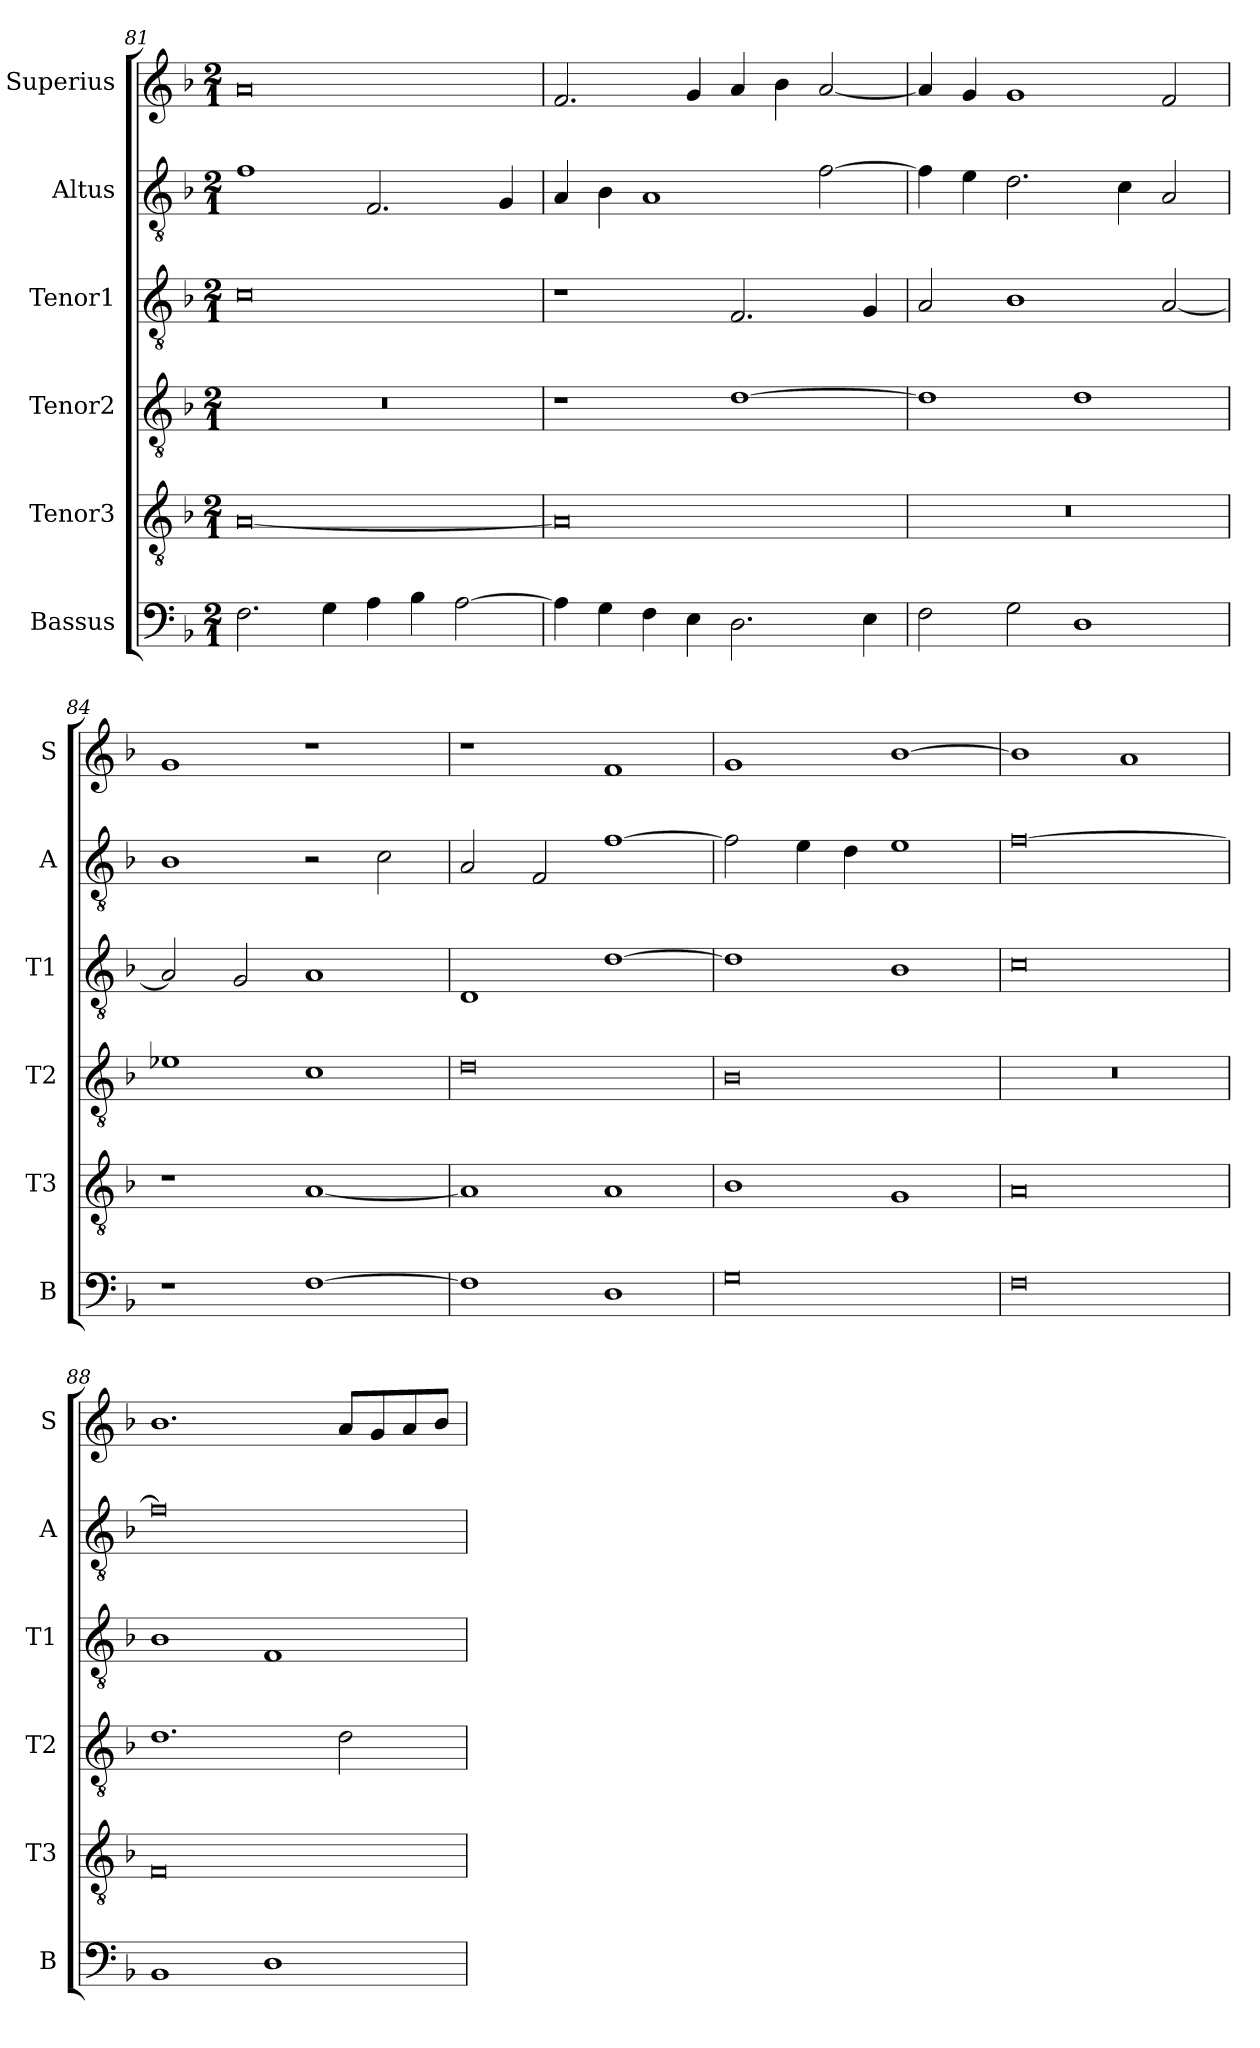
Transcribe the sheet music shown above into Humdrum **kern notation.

**kern	**kern	**kern	**kern	**kern	**kern
*part6	*part5	*part4	*part3	*part2	*part1
*staff6	*staff5	*staff4	*staff3	*staff2	*staff1
*I"Bassus	*I"Tenor3	*I"Tenor2	*I"Tenor1	*I"Altus	*I"Superius
*I'B	*I'T3	*I'T2	*I'T1	*I'A	*I'S
*clefF4	*clefGv2	*clefGv2	*clefGv2	*clefGv2	*clefG2
*k[b-]	*k[b-]	*k[b-]	*k[b-]	*k[b-]	*k[b-]
*M2/1	*M2/1	*M2/1	*M2/1	*M2/1	*M2/1
=81	=81	=81	=81	=81	=81
2.F\	[0A	0r	0c	1f	0a
4G\	.	.	.	.	.
4A\	.	.	.	2.F/	.
4B-\	.	.	.	.	.
[2A\	.	.	.	.	.
.	.	.	.	4G/	.
=82	=82	=82	=82	=82	=82
4A\]	0A]	1r	1r	4A/	2.f/
4G\	.	.	.	4B-\	.
4F\	.	.	.	1A	.
4E\	.	.	.	.	4g/
2.D\	.	[1d	2.F/	.	4a/
.	.	.	.	.	4b-\
.	.	.	.	[2f\	[2a/
4E\	.	.	4G/	.	.
=83	=83	=83	=83	=83	=83
2F\	0r	1d]	2A/	4f\]	4a/]
.	.	.	.	4e\	4g/
2G\	.	.	1B-	2.d\	1g
1D	.	1d	.	.	.
.	.	.	.	4c\	.
.	.	.	[2A/	2A/	2f/
=84	=84	=84	=84	=84	=84
1r	1r	1e-X	2A/]	1B-	1g
.	.	.	2G/	.	.
[1F	[1A	1c	1A	2r	1r
.	.	.	.	2c\	.
=85	=85	=85	=85	=85	=85
1F]	1A]	0d	1D	2A/	1r
.	.	.	.	2F/	.
1D	1A	.	[1d	[1f	1f
=86	=86	=86	=86	=86	=86
0G	1B-	0B-	1d]	2f\]	1g
.	.	.	.	4e\	.
.	.	.	.	4d\	.
.	1G	.	1B-	1e	[1b-
=87	=87	=87	=87	=87	=87
0F	0A	0r	0c	[0f	1b-]
.	.	.	.	.	1a
=88	=88	=88	=88	=88	=88
1BB-	0F	1.d	1B-	0f]	1.b-
1D	.	.	1F	.	.
.	.	2d\	.	.	8a/L
.	.	.	.	.	8g/
.	.	.	.	.	8a/
.	.	.	.	.	8b-/J
=	=	=	=	=	=
*-	*-	*-	*-	*-	*-
